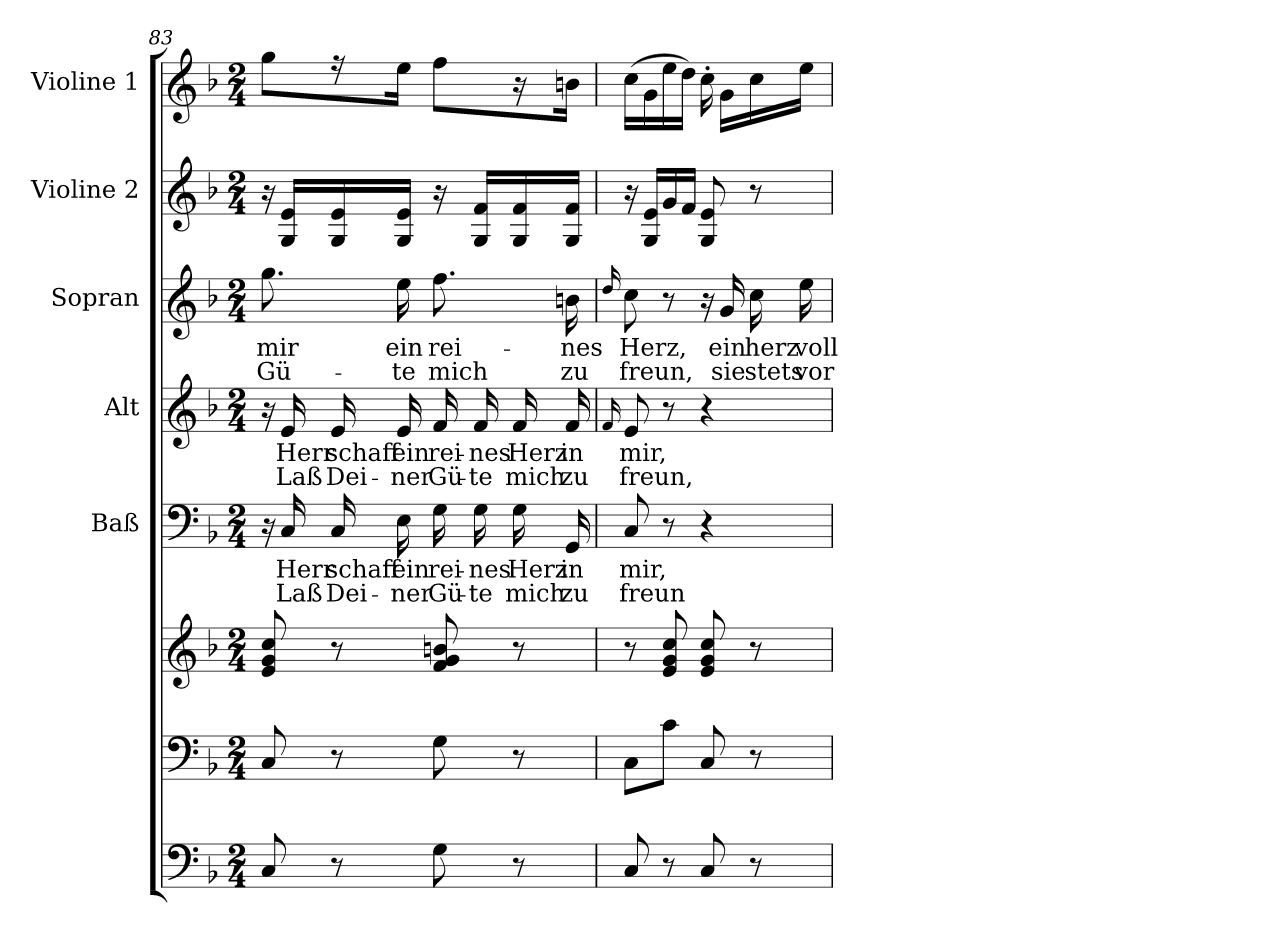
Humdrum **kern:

**kern	**kern	**kern	**kern	**text	**text	**kern	**text	**text	**kern	**text	**text	**kern	**kern
*part7	*part6	*part6	*part5	*part5	*part5	*part4	*part4	*part4	*part3	*part3	*part3	*part2	*part1
*staff8	*staff7	*staff6	*staff5	*staff5	*staff5	*staff4	*staff4	*staff4	*staff3	*staff3	*staff3	*staff2	*staff1
*	*	*	*I"Baß	*	*	*I"Alt	*	*	*I"Sopran	*	*	*I"Violine 2	*I"Violine 1
*	*	*	*	*	*	*	*	*	*	*	*	*I'Vln	*I'Vln
*clefF4	*clefF4	*clefG2	*clefF4	*	*	*clefG2	*	*	*clefG2	*	*	*clefG2	*clefG2
*ITrd7c12	*	*	*	*	*	*	*	*	*	*	*	*	*
*k[b-]	*k[b-]	*k[b-]	*k[b-]	*	*	*k[b-]	*	*	*k[b-]	*	*	*k[b-]	*k[b-]
*F:	*F:	*F:	*F:	*	*	*F:	*	*	*F:	*	*	*F:	*F:
*M2/4	*M2/4	*M2/4	*M2/4	*	*	*M2/4	*	*	*M2/4	*	*	*M2/4	*M2/4
=83	=83	=83	=83	=83	=83	=83	=83	=83	=83	=83	=83	=83	=83
!	!	!	!	!	!	!	!	!	!	!LO:LY:b	!LO:LY:b	!	!
8CC/	8C/	8e/ 8g/ 8cc/	16r	.	.	16r	.	.	8.gg\	mir	Gü-	16r	8gg\L
!	!	!	!	!LO:LY:b	!LO:LY:b	!	!LO:LY:b	!LO:LY:b	!	!	!	!	!
.	.	.	16C/	Herr	Laß	16e/	Herr	Laß	.	.	.	16G/ 16e/LL	.
!	!	!	!	!LO:LY:b	!LO:LY:b	!	!LO:LY:b	!LO:LY:b	!	!	!	!	!
8r	8r	8r	16C/	schaff	Dei-	16e/	schaff	Dei-	.	.	.	16G/ 16e/	16r
!	!	!	!	!LO:LY:b	!LO:LY:b	!	!LO:LY:b	!LO:LY:b	!	!LO:LY:b	!LO:LY:b	!	!
.	.	.	16E\	ein	-ner	16e/	ein	-ner	16ee\	ein	-te	16G/ 16e/JJ	16ee\Jk
!	!	!	!	!LO:LY:b	!LO:LY:b	!	!LO:LY:b	!LO:LY:b	!	!LO:LY:b	!LO:LY:b	!	!
8GG\	8G\	8f/ 8g/ 8bn/	16G\	rei-	Gü-	16f/	rei-	Gü-	8.ff\	rei-	mich	16r	8ff\L
!	!	!	!	!LO:LY:b	!LO:LY:b	!	!LO:LY:b	!LO:LY:b	!	!	!	!	!
.	.	.	16G\	-nes	-te	16f/	-nes	-te	.	.	.	16G/ 16f/LL	.
!	!	!	!	!LO:LY:b	!LO:LY:b	!	!LO:LY:b	!LO:LY:b	!	!	!	!	!
8r	8r	8r	16G\	Herz	mich	16f/	Herz	mich	.	.	.	16G/ 16f/	16r
!	!	!	!	!LO:LY:b	!LO:LY:b	!	!LO:LY:b	!LO:LY:b	!	!LO:LY:b	!LO:LY:b	!	!
.	.	.	16GG/	in	zu	16f/	in	zu	16bn\	-nes	zu	16G/ 16f/JJ	16bn\Jk
=84	=84	=84	=84	=84	=84	=84	=84	=84	=84	=84	=84	=84	=84
.	.	.	.	.	.	16qqf/	.	.	16qqdd/	.	.	.	.
!	!	!	!	!LO:LY:b	!LO:LY:b	!	!LO:LY:b	!LO:LY:b	!	!LO:LY:b	!LO:LY:b	!	!
8CC/	8C\L	8r	8C/	mir,	freun	8e/	mir,	freun,	8cc\	Herz,	freun,	16r	(>16cc\LL
.	.	.	.	.	.	.	.	.	.	.	.	16G/ 16e/LL	16g\
8r	8c\J	8e/ 8g/ 8cc/	8r	.	.	8r	.	.	8r	.	.	16g/	16ee\
.	.	.	.	.	.	.	.	.	.	.	.	16f/JJ	16dd\JJ)
8CC/	8C/	8e/ 8g/ 8cc/	4r	.	.	4r	.	.	16r	.	.	8G/ 8e/	16cc'>\
!	!	!	!	!	!	!	!	!	!	!LO:LY:b	!LO:LY:b	!	!
.	.	.	.	.	.	.	.	.	16g/	ein	sie	.	16g\LL
!	!	!	!	!	!	!	!	!	!	!LO:LY:b	!LO:LY:b	!	!
8r	8r	8r	.	.	.	.	.	.	16cc\	herz	stets	8r	16cc\
!	!	!	!	!	!	!	!	!	!	!LO:LY:b	!LO:LY:b	!	!
.	.	.	.	.	.	.	.	.	16ee\	voll	vor	.	16ee\JJ
=	=	=	=	=	=	=	=	=	=	=	=	=	=
*-	*-	*-	*-	*-	*-	*-	*-	*-	*-	*-	*-	*-	*-
